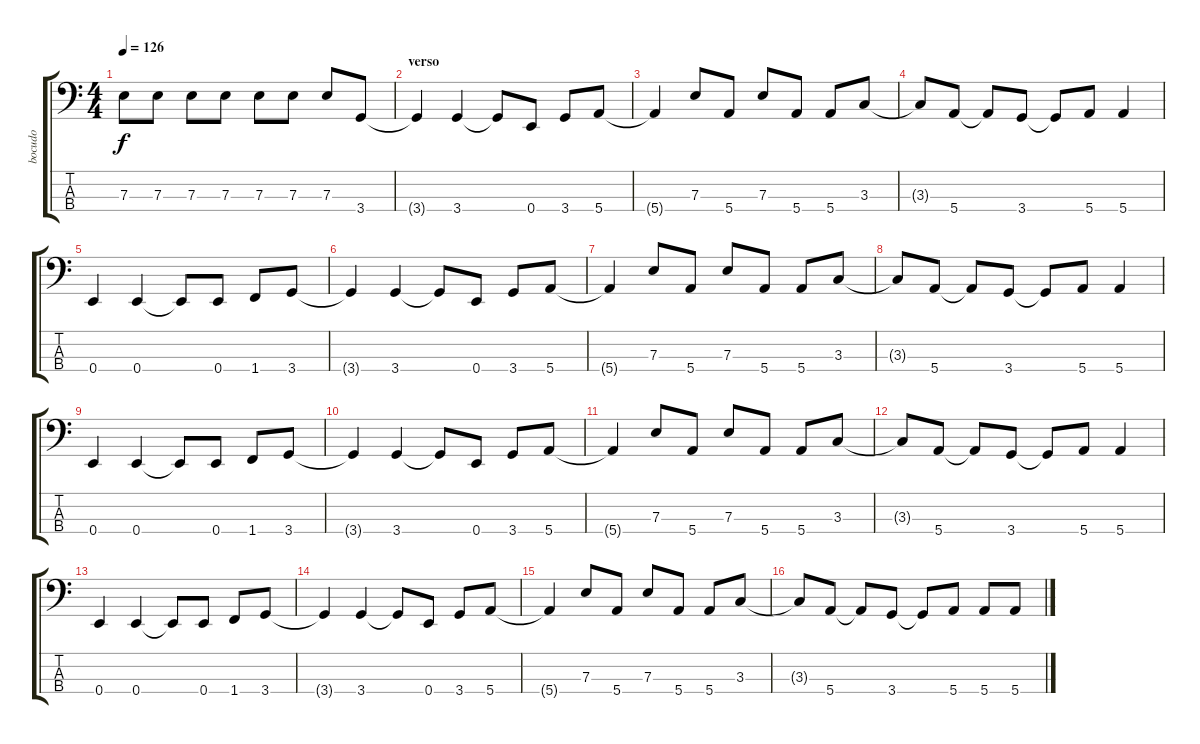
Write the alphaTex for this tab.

\track ("bocudo" "bocudo") {instrument electricbasspick}
\staff {score tabs}
\tuning (G2 D2 A1 E1) {hide}
\ts (4 4)
\tempo 126
\clef f4
\ks c
7.3{t}.8{dy f} 7.3.8 7.3.8 7.3.8 7.3.8 7.3.8 7.3.8 3.4.8 |
\section ("" "verso")
3.4{t}.4 3.4.4 3.4{t}.8 0.4.8 3.4.8 5.4.8 |
5.4{t}.4 7.3.8 5.4.8 7.3.8 5.4.8 5.4.8 3.3.8 |
3.3{t}.8 5.4.8 5.4{t}.8 3.4.8 3.4{t}.8 5.4.8 5.4.4 |
0.4.4 0.4.4 0.4{t}.8 0.4.8 1.4.8 3.4.8 |
3.4{t}.4 3.4.4 3.4{t}.8 0.4.8 3.4.8 5.4.8 |
5.4{t}.4 7.3.8 5.4.8 7.3.8 5.4.8 5.4.8 3.3.8 |
3.3{t}.8 5.4.8 5.4{t}.8 3.4.8 3.4{t}.8 5.4.8 5.4.4 |
\section ("" "")
0.4.4 0.4.4 0.4{t}.8 0.4.8 1.4.8 3.4.8 |
3.4{t}.4 3.4.4 3.4{t}.8 0.4.8 3.4.8 5.4.8 |
5.4{t}.4 7.3.8 5.4.8 7.3.8 5.4.8 5.4.8 3.3.8 |
3.3{t}.8 5.4.8 5.4{t}.8 3.4.8 3.4{t}.8 5.4.8 5.4.4 |
0.4.4 0.4.4 0.4{t}.8 0.4.8 1.4.8 3.4.8 |
3.4{t}.4 3.4.4 3.4{t}.8 0.4.8 3.4.8 5.4.8 |
5.4{t}.4 7.3.8 5.4.8 7.3.8 5.4.8 5.4.8 3.3.8 |
3.3{t}.8 5.4.8 5.4{t}.8 3.4.8 3.4{t}.8 5.4.8 5.4.8 5.4.8
